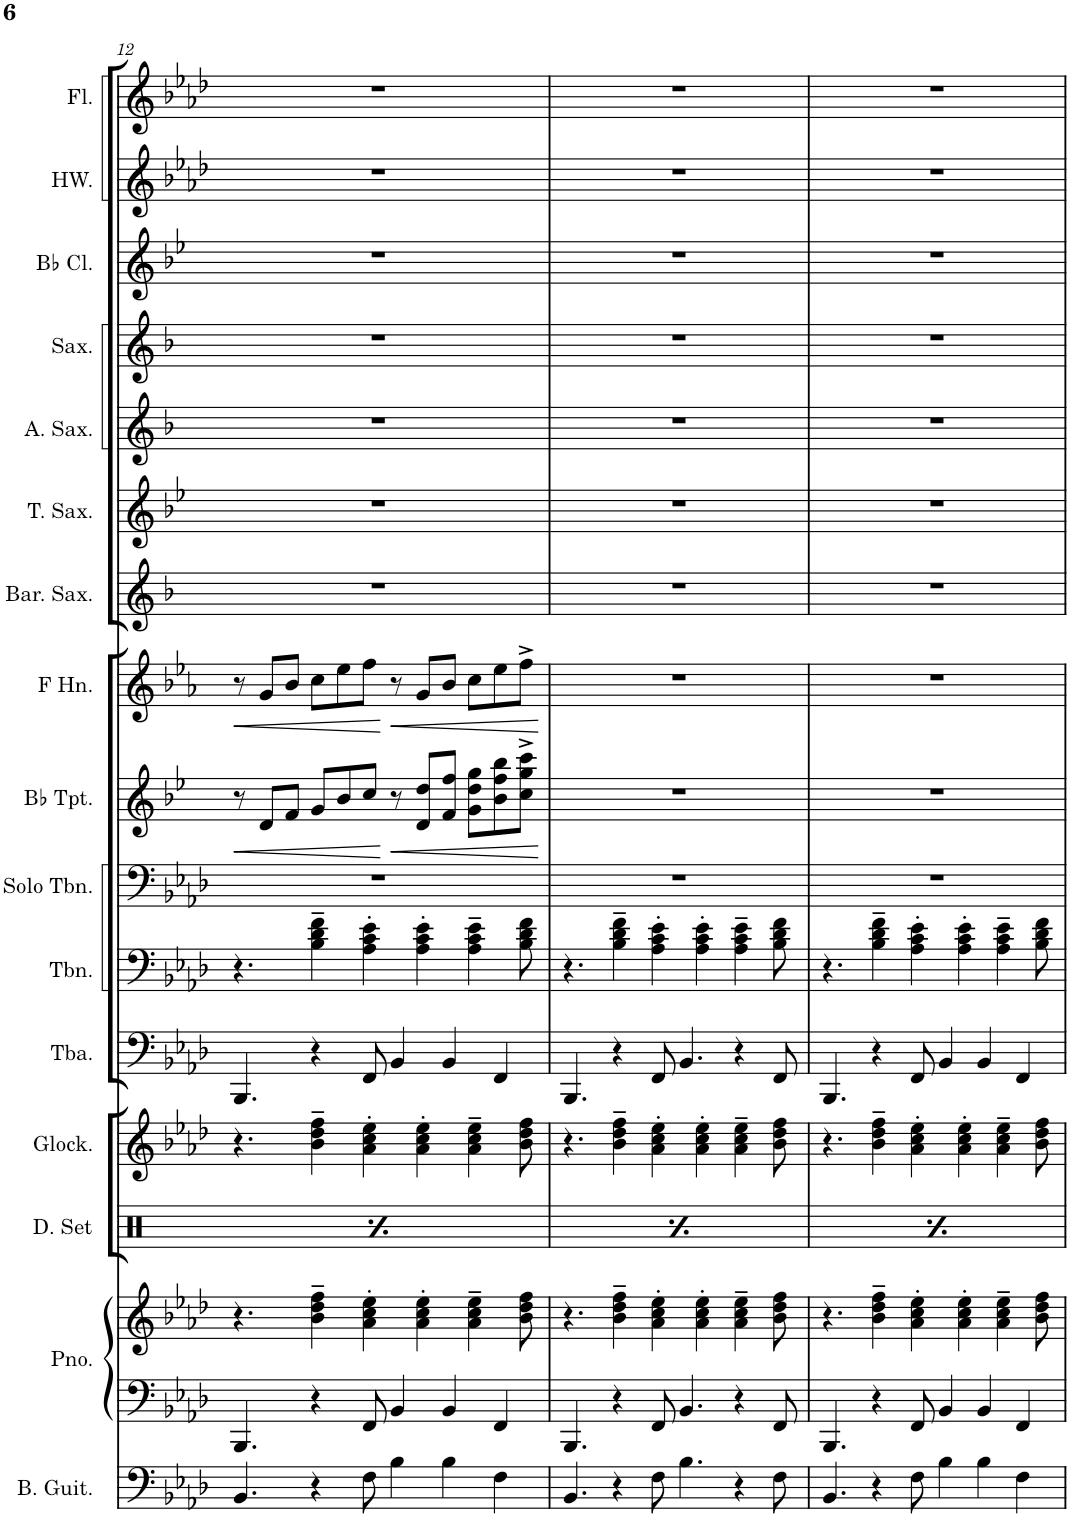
**kern	**kern	**kern	**kern	**kern	**kern	**kern	**dynam	**kern	**dynam
*part7	*part6	*part6	*part5	*part4	*part3	*part2	*part2	*part1	*part1
*staff8	*staff7	*staff6	*staff5	*staff4	*staff3	*staff2	*staff2	*staff1	*staff1
*I"Bass Guitar	*I"Piano	*	*I"Glockenspiel	*I"Tuba	*I"Trombone	*I"Bb Trumpet	*	*I"Horn in F	*
*I'B. Guit.	*I'Pno.	*	*I'Glock.	*I'Tba.	*I'Tbn.	*I'Bb Tpt.	*	*	*
!!LO:PB:g=z
*clefF4	*clefF4	*clefG2	*clefG2	*clefF4	*clefF4	*clefG2	*	*clefG2	*
*Trd7c12	*	*	*Trd-14c-24	*	*	*Trd1c2	*	*Trd4c7	*
*k[b-e-a-d-]	*k[b-e-a-d-]	*k[b-e-a-d-]	*k[b-e-a-d-]	*k[b-e-a-d-]	*k[b-e-a-d-]	*k[b-e-]	*	*k[b-e-a-]	*
*M12/8	*M12/8	*M12/8	*M12/8	*M12/8	*M12/8	*M12/8	*	*M12/8	*
=12	=12	=12	=12	=12	=12	=12	=12	=12	=12
!	!	!	!	!	!	!	!LO:HP:b	!	!LO:HP:b
4.BB-/	4.BBB-/	4.r	4.r	4.BBB-/	4.r	8r	<	8r	<
.	.	.	.	.	.	8d/L	.	8g/L	.
.	.	.	.	.	.	8f/J	.	8b-/J	.
4r	4r	4b-\~ 4dd-\~ 4ff\~	4b-\~ 4dd-\~ 4ff\~	4r	4B-\~ 4d-\~ 4f\~	8g/L	.	8cc\L	.
.	.	.	.	.	.	8b-/	.	8ee-\	.
8F\	8FF/	4a-\' 4cc\' 4ee-\'	4a-\' 4cc\' 4ee-\'	8FF/	4A-\' 4c\' 4e-\'	8cc/J	.	8ff\J	.
!	!	!	!	!	!	!	!LO:HP:n=1:b	!	!LO:HP:n=1:b
4B-\	4BB-/	.	.	4BB-/	.	8r	[ <	8r	[ <
.	.	4a-\' 4cc\' 4ee-\'	4a-\' 4cc\' 4ee-\'	.	4A-\' 4c\' 4e-\'	8d/ 8dd/L	.	8g/L	.
4B-\	4BB-/	.	.	4BB-/	.	8f/ 8ff/J	.	8b-/J	.
.	.	4a-\~ 4cc\~ 4ee-\~	4a-\~ 4cc\~ 4ee-\~	.	4A-\~ 4c\~ 4e-\~	8g\ 8dd\ 8gg\L	.	8cc\L	.
4F\	4FF/	.	.	4FF/	.	8b-\ 8ff\ 8bb-\	.	8ee-\	.
.	.	8b-\ 8dd-\ 8ff\	8b-\ 8dd-\ 8ff\	.	8B-\ 8d-\ 8f\	8cc\^ 8gg\^ 8ccc\^J	.	8ff^\J	.
.	.	.	.	.	.	.	[	.	[
=13	=13	=13	=13	=13	=13	=13	=13	=13	=13
4.BB-/	4.BBB-/	4.r	4.r	4.BBB-/	4.r	1.r	.	1.r	.
4r	4r	4b-\~ 4dd-\~ 4ff\~	4b-\~ 4dd-\~ 4ff\~	4r	4B-\~ 4d-\~ 4f\~	.	.	.	.
8F\	8FF/	4a-\' 4cc\' 4ee-\'	4a-\' 4cc\' 4ee-\'	8FF/	4A-\' 4c\' 4e-\'	.	.	.	.
4.B-\	4.BB-/	.	.	4.BB-/	.	.	.	.	.
.	.	4a-\' 4cc\' 4ee-\'	4a-\' 4cc\' 4ee-\'	.	4A-\' 4c\' 4e-\'	.	.	.	.
4r	4r	4a-\~ 4cc\~ 4ee-\~	4a-\~ 4cc\~ 4ee-\~	4r	4A-\~ 4c\~ 4e-\~	.	.	.	.
8F\	8FF/	8b-\ 8dd-\ 8ff\	8b-\ 8dd-\ 8ff\	8FF/	8B-\ 8d-\ 8f\	.	.	.	.
=14	=14	=14	=14	=14	=14	=14	=14	=14	=14
4.BB-/	4.BBB-/	4.r	4.r	4.BBB-/	4.r	1.r	.	1.r	.
4r	4r	4b-\~ 4dd-\~ 4ff\~	4b-\~ 4dd-\~ 4ff\~	4r	4B-\~ 4d-\~ 4f\~	.	.	.	.
8F\	8FF/	4a-\' 4cc\' 4ee-\'	4a-\' 4cc\' 4ee-\'	8FF/	4A-\' 4c\' 4e-\'	.	.	.	.
4B-\	4BB-/	.	.	4BB-/	.	.	.	.	.
.	.	4a-\' 4cc\' 4ee-\'	4a-\' 4cc\' 4ee-\'	.	4A-\' 4c\' 4e-\'	.	.	.	.
4B-\	4BB-/	.	.	4BB-/	.	.	.	.	.
.	.	4a-\~ 4cc\~ 4ee-\~	4a-\~ 4cc\~ 4ee-\~	.	4A-\~ 4c\~ 4e-\~	.	.	.	.
4F\	4FF/	.	.	4FF/	.	.	.	.	.
.	.	8b-\ 8dd-\ 8ff\	8b-\ 8dd-\ 8ff\	.	8B-\ 8d-\ 8f\	.	.	.	.
=	=	=	=	=	=	=	=	=	=
*-	*-	*-	*-	*-	*-	*-	*-	*-	*-
